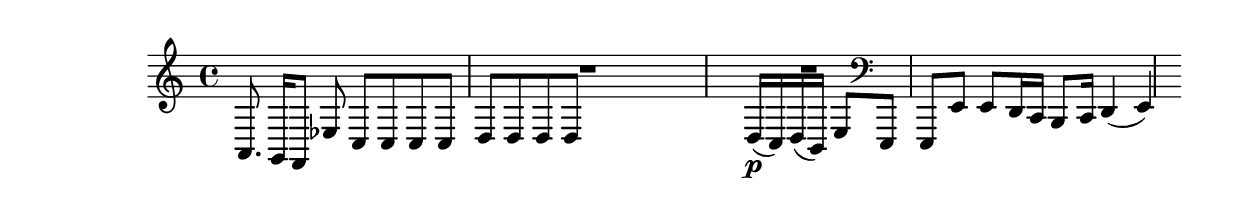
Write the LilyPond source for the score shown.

\version "2.18.2"
\book {
  \header {
  }

  \bookpart {
    <<
    \new Staff = Staff \with { }
    \context Staff = Staff {
      \relative c {
        << \new Voice = "voice1" {
          a8. g16[ f8] ees'
          c c c c d d d d R1*1
          d16(\p c) d( b)
          
          %{command in the middle of a macro group%}
          e8 \clef "bass" e,, e e' e d16 c

          %{partial macro group%}
          b8 c16 d4( e)
        } >>
      }
    }
    >>
  }
}
